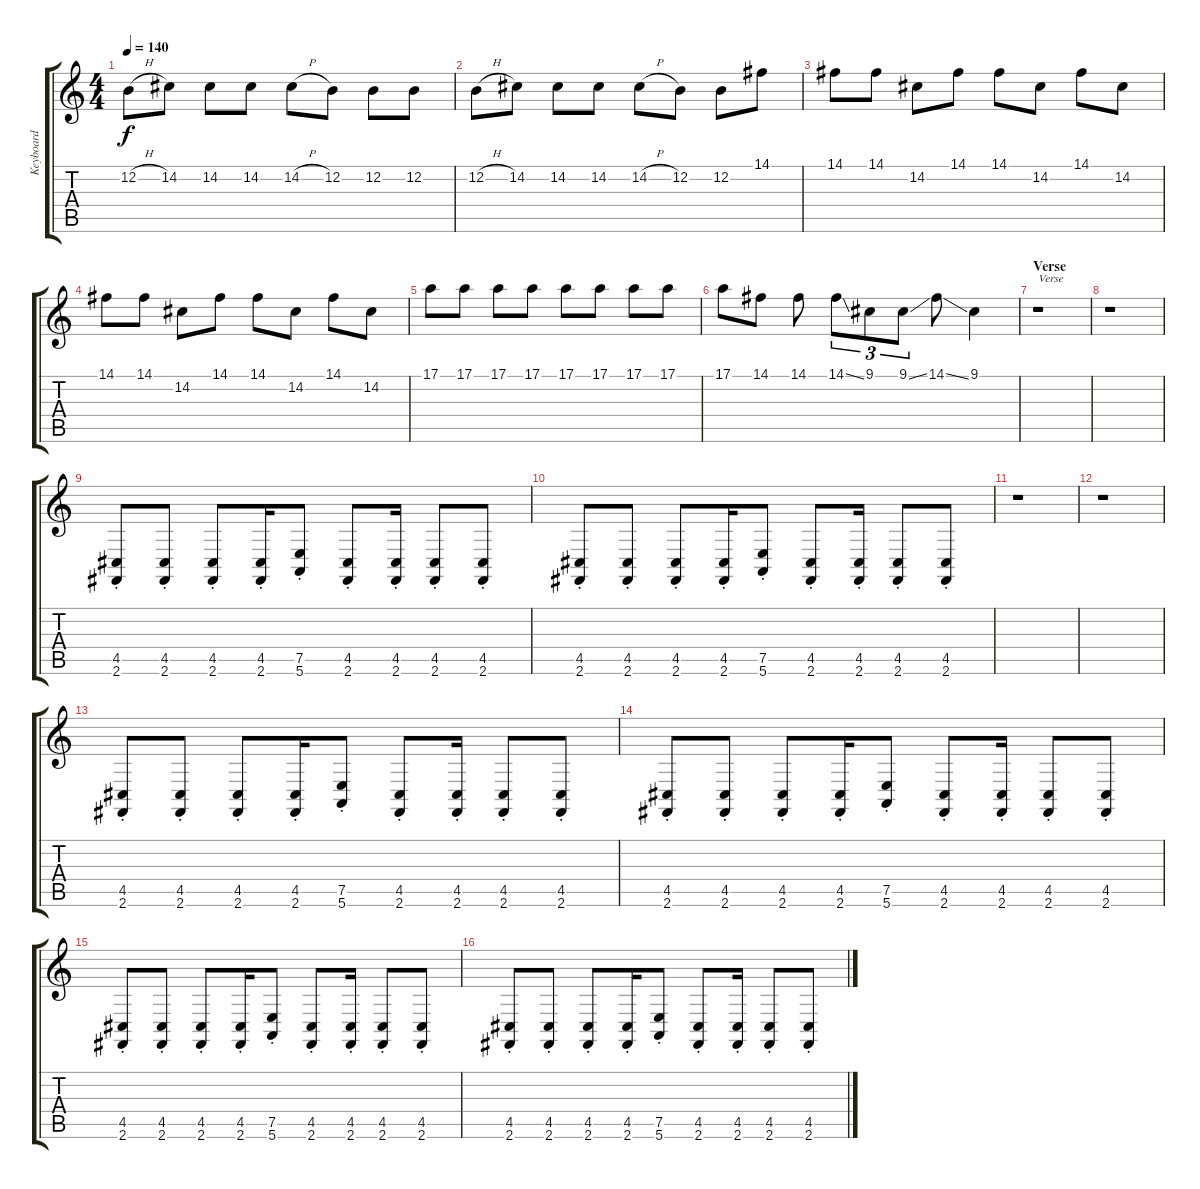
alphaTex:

\track ("Keyboard" "Keyboard") {instrument lead8bassandlead}
\staff {score tabs}
\tuning (E4 B3 G3 D3 A2 E2) {hide}
\ts (4 4)
\tempo 140
\clef g2
\ks c
12.2{h}.8{dy f} 14.2.8 14.2.8 14.2.8 14.2{h}.8 12.2.8 12.2.8 12.2.8 |
12.2{h}.8 14.2.8 14.2.8 14.2.8 14.2{h}.8 12.2.8 12.2.8 14.1.8 |
14.1.8 14.1.8 14.2.8 14.1.8 14.1.8 14.2.8 14.1.8 14.2.8 |
14.1.8 14.1.8 14.2.8 14.1.8 14.1.8 14.2.8 14.1.8 14.2.8 |
17.1.8 17.1.8 17.1.8 17.1.8 17.1.8 17.1.8 17.1.8 17.1.8 |
17.1.8 14.1.8 14.1.8 14.1{ss}.8{tu (3 2)} 9.1.8{tu (3 2)} 9.1{ss}.8{tu (3 2)} 14.1{ss}.8 9.1.4 |
\section ("" "Verse")
r.1{txt "Verse"} |
r.1 |
(4.5{st} 2.6{st}).8{instrument distortionguitar} (4.5{st} 2.6{st}).8 (4.5{st} 2.6{st}).8 (4.5{st} 2.6{st}).16 (7.5{st} 5.6{st}).8 (4.5{st} 2.6{st}).8 (4.5{st} 2.6{st}).16 (4.5{st} 2.6{st}).8 (4.5{st} 2.6{st}).8 |
(4.5{st} 2.6{st}).8 (4.5{st} 2.6{st}).8 (4.5{st} 2.6{st}).8 (4.5{st} 2.6{st}).16 (7.5{st} 5.6{st}).8 (4.5{st} 2.6{st}).8 (4.5{st} 2.6{st}).16 (4.5{st} 2.6{st}).8 (4.5{st} 2.6{st}).8 |
r.1 |
r.1 |
(4.5{st} 2.6{st}).8 (4.5{st} 2.6{st}).8 (4.5{st} 2.6{st}).8 (4.5{st} 2.6{st}).16 (7.5{st} 5.6{st}).8 (4.5{st} 2.6{st}).8 (4.5{st} 2.6{st}).16 (4.5{st} 2.6{st}).8 (4.5{st} 2.6{st}).8 |
(4.5{st} 2.6{st}).8 (4.5{st} 2.6{st}).8 (4.5{st} 2.6{st}).8 (4.5{st} 2.6{st}).16 (7.5{st} 5.6{st}).8 (4.5{st} 2.6{st}).8 (4.5{st} 2.6{st}).16 (4.5{st} 2.6{st}).8 (4.5{st} 2.6{st}).8 |
(4.5{st} 2.6{st}).8 (4.5{st} 2.6{st}).8 (4.5{st} 2.6{st}).8 (4.5{st} 2.6{st}).16 (7.5{st} 5.6{st}).8 (4.5{st} 2.6{st}).8 (4.5{st} 2.6{st}).16 (4.5{st} 2.6{st}).8 (4.5{st} 2.6{st}).8 |
(4.5{st} 2.6{st}).8 (4.5{st} 2.6{st}).8 (4.5{st} 2.6{st}).8 (4.5{st} 2.6{st}).16 (7.5{st} 5.6{st}).8 (4.5{st} 2.6{st}).8 (4.5{st} 2.6{st}).16 (4.5{st} 2.6{st}).8 (4.5{st} 2.6{st}).8
